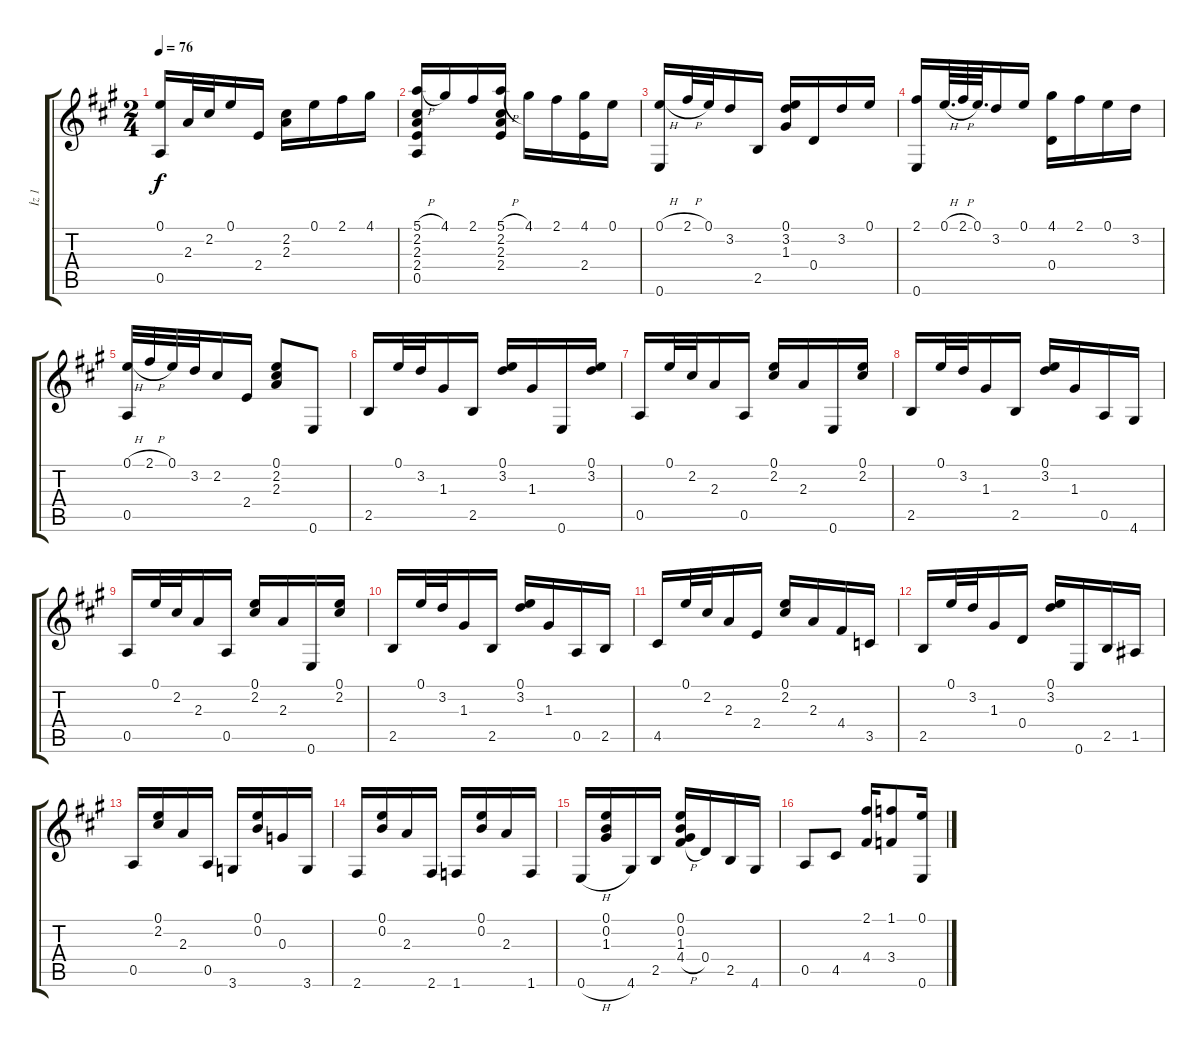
\track ("İz 1" "İz 1") {instrument acousticguitarnylon}
\staff {score tabs}
\tuning (E4 B3 G3 D3 A2 E2) {hide}
\ts (2 4)
\tempo 76
\clef g2
\ks a
(0.1 0.5).16{dy f} 2.3.32 2.2.32 0.1.16 2.4.16 (2.2 2.3).16 0.1.16 2.1.16 4.1.16 |
(5.1{h} 2.2 2.3 2.4 0.5).16 4.1.16 2.1.16 (5.1{h} 2.2 2.3 2.4).16 4.1.16 2.1.16 (4.1 2.4).16 0.1.16 |
(0.1{h} 0.6).16 2.1{h}.32 0.1.32 3.2.16 2.5.16 (0.1 3.2 1.3).16 0.4.16 3.2.16 0.1.16 |
(2.1 0.6).16 0.1{h}.64{d} 2.1{h}.64 0.1.64{d} 3.2.16 0.1.16 (4.1 0.4).16 2.1.16 0.1.16 3.2.16 |
(0.1{h} 0.5).32 2.1{h}.32 0.1.32 3.2.32 2.2.16 2.4.16 (0.1 2.2 2.3).8 0.6.8 |
2.5.16 0.1.32 3.2.32 1.3.16 2.5.16 (0.1 3.2).16 1.3.16 0.6.16 (0.1 3.2).16 |
0.5.16 0.1.32 2.2.32 2.3.16 0.5.16 (0.1 2.2).16 2.3.16 0.6.16 (0.1 2.2).16 |
2.5.16 0.1.32 3.2.32 1.3.16 2.5.16 (0.1 3.2).16 1.3.16 0.5.16 4.6.16 |
0.5.16 0.1.32 2.2.32 2.3.16 0.5.16 (0.1 2.2).16 2.3.16 0.6.16 (0.1 2.2).16 |
2.5.16 0.1.32 3.2.32 1.3.16 2.5.16 (0.1 3.2).16 1.3.16 0.5.16 2.5.16 |
4.5.16 0.1.32 2.2.32 2.3.16 2.4.16 (0.1 2.2).16 2.3.16 4.4.16 3.5.16 |
2.5.16 0.1.32 3.2.32 1.3.16 0.4.16 (0.1 3.2).16 0.6.16 2.5.16 1.5.16 |
0.5.16 (0.1 2.2).16 2.3.16 0.5.16 3.6.16 (0.1 0.2).16 0.3.16 3.6.16 |
2.6.16 (0.1 0.2).16 2.3.16 2.6.16 1.6.16 (0.1 0.2).16 2.3.16 1.6.16 |
0.6{h}.16 (0.1 0.2 1.3).16 4.6.16 2.5.16 (0.1 0.2 1.3 4.4{h}).16 0.4.16 2.5.16 4.6.16 |
0.5.8 4.5.8 (2.1 4.4).16 (1.1 3.4).8 (0.1 0.6).16
